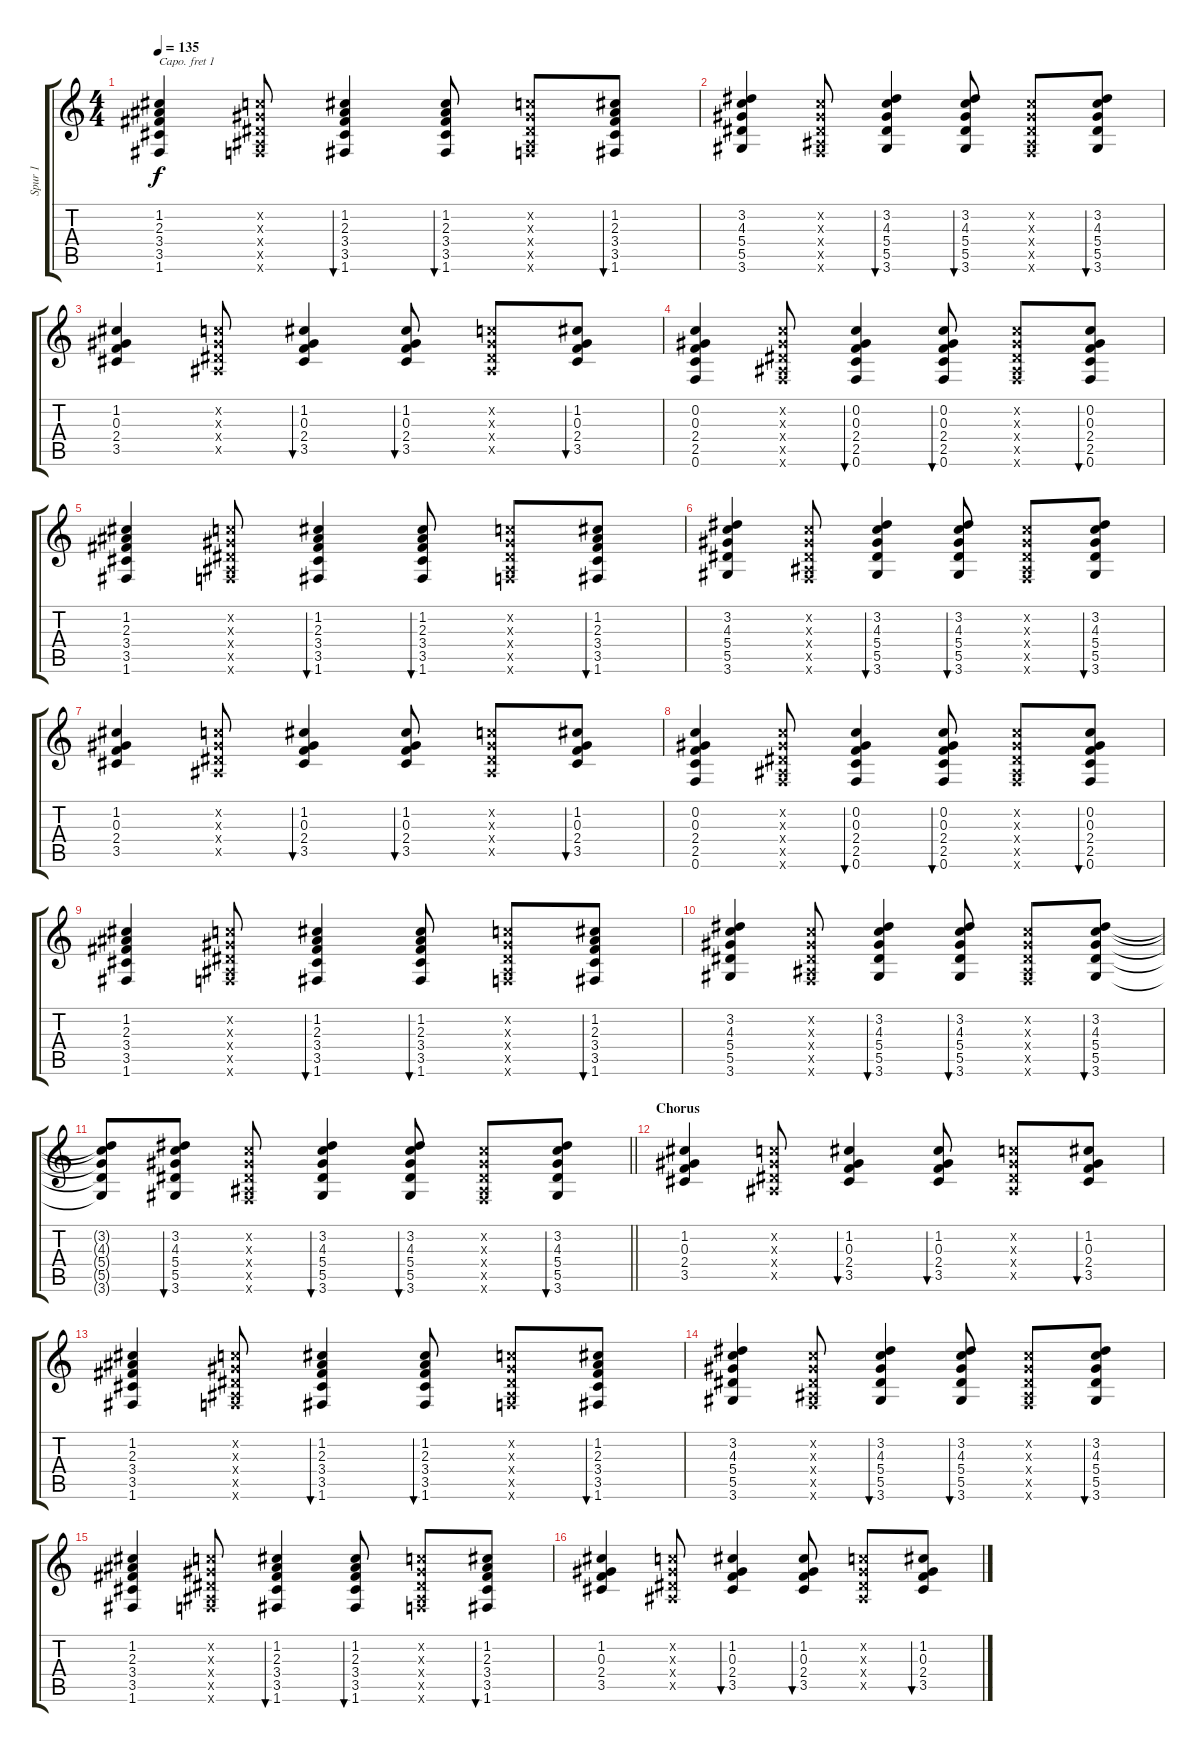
\track ("Spur 1" "Spur 1") {instrument acousticguitarsteel}
\staff {score tabs}
\capo 1
\tuning (E4 B3 G3 D3 A2 E2) {hide}
\ts (4 4)
\tempo 135
\clef g2
\ks c
(1.2 2.3 3.4 3.5 1.6).4{dy f} (0.2{x} 0.3{x} 0.4{x} 0.5{x} 0.6{x}).8 (1.2 2.3 3.4 3.5 1.6).4{bu 60} (1.2 2.3 3.4 3.5 1.6).8{bu 60} (0.2{x} 0.3{x} 0.4{x} 0.5{x} 0.6{x}).8 (1.2 2.3 3.4 3.5 1.6).8{bu 60} |
(3.2 4.3 5.4 5.5 3.6).4 (0.2{x} 0.3{x} 0.4{x} 0.5{x} 0.6{x}).8 (3.2 4.3 5.4 5.5 3.6).4{bu 60} (3.2 4.3 5.4 5.5 3.6).8{bu 60} (0.2{x} 0.3{x} 0.4{x} 0.5{x} 0.6{x}).8 (3.2 4.3 5.4 5.5 3.6).8{bu 60} |
(1.2 0.3 2.4 3.5).4 (0.2{x} 0.3{x} 0.4{x} 0.5{x}).8 (1.2 0.3 2.4 3.5).4{bu 60} (1.2 0.3 2.4 3.5).8{bu 60} (0.2{x} 0.3{x} 0.4{x} 0.5{x}).8 (1.2 0.3 2.4 3.5).8{bu 60} |
(0.2 0.3 2.4 2.5 0.6).4 (0.2{x} 0.3{x} 0.4{x} 0.5{x} 0.6{x}).8 (0.2 0.3 2.4 2.5 0.6).4{bu 60} (0.2 0.3 2.4 2.5 0.6).8{bu 60} (0.2{x} 0.3{x} 0.4{x} 0.5{x} 0.6{x}).8 (0.2 0.3 2.4 2.5 0.6).8{bu 60} |
(1.2 2.3 3.4 3.5 1.6).4 (0.2{x} 0.3{x} 0.4{x} 0.5{x} 0.6{x}).8 (1.2 2.3 3.4 3.5 1.6).4{bu 60} (1.2 2.3 3.4 3.5 1.6).8{bu 60} (0.2{x} 0.3{x} 0.4{x} 0.5{x} 0.6{x}).8 (1.2 2.3 3.4 3.5 1.6).8{bu 60} |
(3.2 4.3 5.4 5.5 3.6).4 (0.2{x} 0.3{x} 0.4{x} 0.5{x} 0.6{x}).8 (3.2 4.3 5.4 5.5 3.6).4{bu 60} (3.2 4.3 5.4 5.5 3.6).8{bu 60} (0.2{x} 0.3{x} 0.4{x} 0.5{x} 0.6{x}).8 (3.2 4.3 5.4 5.5 3.6).8{bu 60} |
(1.2 0.3 2.4 3.5).4 (0.2{x} 0.3{x} 0.4{x} 0.5{x}).8 (1.2 0.3 2.4 3.5).4{bu 60} (1.2 0.3 2.4 3.5).8{bu 60} (0.2{x} 0.3{x} 0.4{x} 0.5{x}).8 (1.2 0.3 2.4 3.5).8{bu 60} |
(0.2 0.3 2.4 2.5 0.6).4 (0.2{x} 0.3{x} 0.4{x} 0.5{x} 0.6{x}).8 (0.2 0.3 2.4 2.5 0.6).4{bu 60} (0.2 0.3 2.4 2.5 0.6).8{bu 60} (0.2{x} 0.3{x} 0.4{x} 0.5{x} 0.6{x}).8 (0.2 0.3 2.4 2.5 0.6).8{bu 60} |
(1.2 2.3 3.4 3.5 1.6).4 (0.2{x} 0.3{x} 0.4{x} 0.5{x} 0.6{x}).8 (1.2 2.3 3.4 3.5 1.6).4{bu 60} (1.2 2.3 3.4 3.5 1.6).8{bu 60} (0.2{x} 0.3{x} 0.4{x} 0.5{x} 0.6{x}).8 (1.2 2.3 3.4 3.5 1.6).8{bu 60} |
(3.2 4.3 5.4 5.5 3.6).4 (0.2{x} 0.3{x} 0.4{x} 0.5{x} 0.6{x}).8 (3.2 4.3 5.4 5.5 3.6).4{bu 60} (3.2 4.3 5.4 5.5 3.6).8{bu 60} (0.2{x} 0.3{x} 0.4{x} 0.5{x} 0.6{x}).8 (3.2 4.3 5.4 5.5 3.6).8{bu 60} |
\barLineRight lightlight
(3.2{t} 4.3{t} 5.4{t} 5.5{t} 3.6{t}).8 (3.2 4.3 5.4 5.5 3.6).8{bu 60} (0.2{x} 0.3{x} 0.4{x} 0.5{x} 0.6{x}).8 (3.2 4.3 5.4 5.5 3.6).4{bu 60} (3.2 4.3 5.4 5.5 3.6).8{bu 60} (0.2{x} 0.3{x} 0.4{x} 0.5{x} 0.6{x}).8 (3.2 4.3 5.4 5.5 3.6).8{bu 60} |
\section ("" "Chorus")
(1.2 0.3 2.4 3.5).4 (0.2{x} 0.3{x} 0.4{x} 0.5{x}).8 (1.2 0.3 2.4 3.5).4{bu 60} (1.2 0.3 2.4 3.5).8{bu 60} (0.2{x} 0.3{x} 0.4{x} 0.5{x}).8 (1.2 0.3 2.4 3.5).8{bu 60} |
(1.2 2.3 3.4 3.5 1.6).4 (0.2{x} 0.3{x} 0.4{x} 0.5{x} 0.6{x}).8 (1.2 2.3 3.4 3.5 1.6).4{bu 60} (1.2 2.3 3.4 3.5 1.6).8{bu 60} (0.2{x} 0.3{x} 0.4{x} 0.5{x} 0.6{x}).8 (1.2 2.3 3.4 3.5 1.6).8{bu 60} |
(3.2 4.3 5.4 5.5 3.6).4 (0.2{x} 0.3{x} 0.4{x} 0.5{x} 0.6{x}).8 (3.2 4.3 5.4 5.5 3.6).4{bu 60} (3.2 4.3 5.4 5.5 3.6).8{bu 60} (0.2{x} 0.3{x} 0.4{x} 0.5{x} 0.6{x}).8 (3.2 4.3 5.4 5.5 3.6).8{bu 60} |
(1.2 2.3 3.4 3.5 1.6).4 (0.2{x} 0.3{x} 0.4{x} 0.5{x} 0.6{x}).8 (1.2 2.3 3.4 3.5 1.6).4{bu 60} (1.2 2.3 3.4 3.5 1.6).8{bu 60} (0.2{x} 0.3{x} 0.4{x} 0.5{x} 0.6{x}).8 (1.2 2.3 3.4 3.5 1.6).8{bu 60} |
(1.2 0.3 2.4 3.5).4 (0.2{x} 0.3{x} 0.4{x} 0.5{x}).8 (1.2 0.3 2.4 3.5).4{bu 60} (1.2 0.3 2.4 3.5).8{bu 60} (0.2{x} 0.3{x} 0.4{x} 0.5{x}).8 (1.2 0.3 2.4 3.5).8{bu 60}
